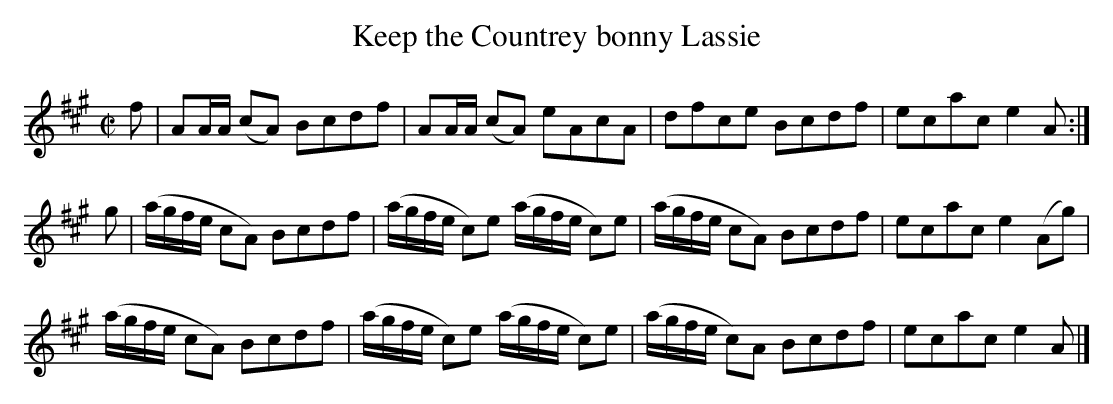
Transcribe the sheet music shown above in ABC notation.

X:1
T:Keep the Countrey bonny Lassie
L:1/8
M:C|
K:A
f|AA/A/ (cA)    Bcdf| AA/A/   (cA)  eAcA         | dfce         Bcdf|ecac e2A   :|
g|(a/g/f/e/ cA) Bcdf|(a/g/f/e/ c)e (a/g/f/e/  c)e|(a/g/f/e/ cA) Bcdf|ecac e2 (Ag)|
  (a/g/f/e/ cA) Bcdf|(a/g/f/e/ c)e (a/g/f/e/  c)e|(a/g/f/e/ c)A Bcdf|ecac e2A   |]
